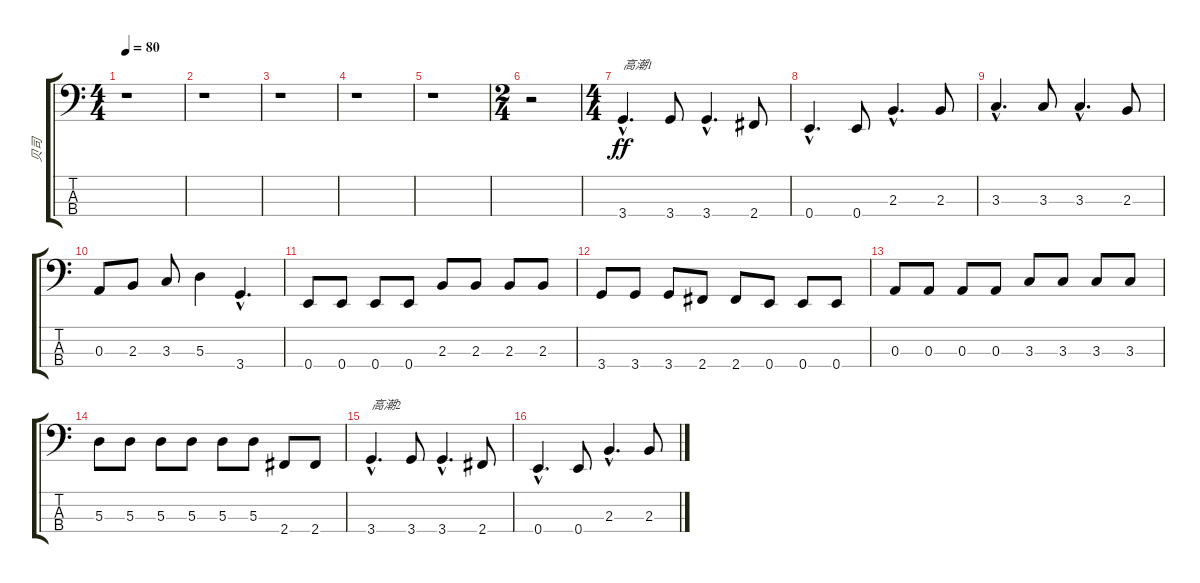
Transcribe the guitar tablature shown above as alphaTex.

\track ("贝司" "贝司") {instrument electricbassfinger}
\staff {score tabs}
\tuning (G2 D2 A1 E1) {hide}
\ts (4 4)
\tempo 80
\clef f4
\ks c
r.1{dy ff} |
r.1 |
r.1 |
r.1 |
r.1 |
\ts (2 4)
r.2 |
\ts (4 4)
3.4{hac}.4{d txt "高潮1"} 3.4.8 3.4{hac}.4{d} 2.4.8 |
0.4{hac}.4{d} 0.4.8 2.3{hac}.4{d} 2.3.8 |
3.3{hac}.4{d} 3.3.8 3.3{hac}.4{d} 2.3.8 |
0.3.8 2.3.8 3.3.8 5.3.4 3.4{hac}.4{d} |
0.4.8 0.4.8 0.4.8 0.4.8 2.3.8 2.3.8 2.3.8 2.3.8 |
3.4.8 3.4.8 3.4.8 2.4.8 2.4.8 0.4.8 0.4.8 0.4.8 |
0.3.8 0.3.8 0.3.8 0.3.8 3.3.8 3.3.8 3.3.8 3.3.8 |
5.3.8 5.3.8 5.3.8 5.3.8 5.3.8 5.3.8 2.4.8 2.4.8 |
3.4{hac}.4{d txt "高潮2"} 3.4.8 3.4{hac}.4{d} 2.4.8 |
0.4{hac}.4{d} 0.4.8 2.3{hac}.4{d} 2.3.8
